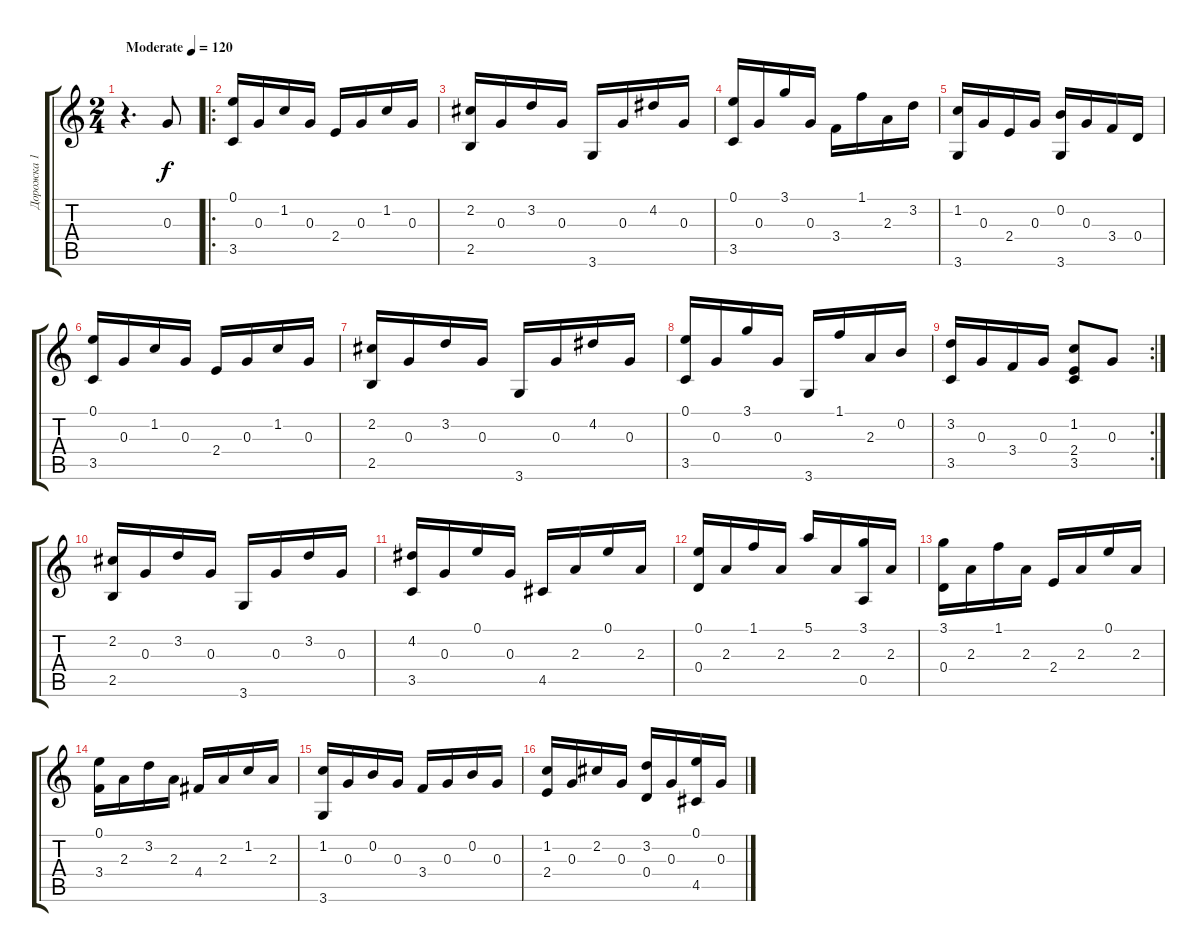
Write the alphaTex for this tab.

\track ("Дорожка 1" "Дорожка 1") {instrument acousticguitarnylon}
\staff {score tabs}
\tuning (E4 B3 G3 D3 A2 E2) {hide}
\ts (2 4)
\tempo (120 "Moderate")
\clef g2
\ks c
r.4{d dy f instrument acousticguitarnylon} 0.3.8 |
\ro
(0.1 3.5).16 0.3.16 1.2.16 0.3.16 2.4.16 0.3.16 1.2.16 0.3.16 |
(2.2 2.5).16 0.3.16 3.2.16 0.3.16 3.6.16 0.3.16 4.2.16 0.3.16 |
(0.1 3.5).16 0.3.16 3.1.16 0.3.16 3.4.16 1.1.16 2.3.16 3.2.16 |
(1.2 3.6).16 0.3.16 2.4.16 0.3.16 (0.2 3.6).16 0.3.16 3.4.16 0.4.16 |
(0.1 3.5).16 0.3.16 1.2.16 0.3.16 2.4.16 0.3.16 1.2.16 0.3.16 |
(2.2 2.5).16 0.3.16 3.2.16 0.3.16 3.6.16 0.3.16 4.2.16 0.3.16 |
(0.1 3.5).16 0.3.16 3.1.16 0.3.16 3.6.16 1.1.16 2.3.16 0.2.16 |
\rc 2
(3.2 3.5).16 0.3.16 3.4.16 0.3.16 (1.2 2.4 3.5).8 0.3.8 |
(2.2 2.5).16 0.3.16 3.2.16 0.3.16 3.6.16 0.3.16 3.2.16 0.3.16 |
(4.2 3.5).16 0.3.16 0.1.16 0.3.16 4.5.16 2.3.16 0.1.16 2.3.16 |
(0.1 0.4).16 2.3.16 1.1.16 2.3.16 5.1.16 2.3.16 (3.1 0.5).16 2.3.16 |
(3.1 0.4).16 2.3.16 1.1.16 2.3.16 2.4.16 2.3.16 0.1.16 2.3.16 |
(0.1 3.4).16 2.3.16 3.2.16 2.3.16 4.4.16 2.3.16 1.2.16 2.3.16 |
(1.2 3.6).16 0.3.16 0.2.16 0.3.16 3.4.16 0.3.16 0.2.16 0.3.16 |
(1.2 2.4).16 0.3.16 2.2.16 0.3.16 (3.2 0.4).16 0.3.16 (0.1 4.5).16 0.3.16
